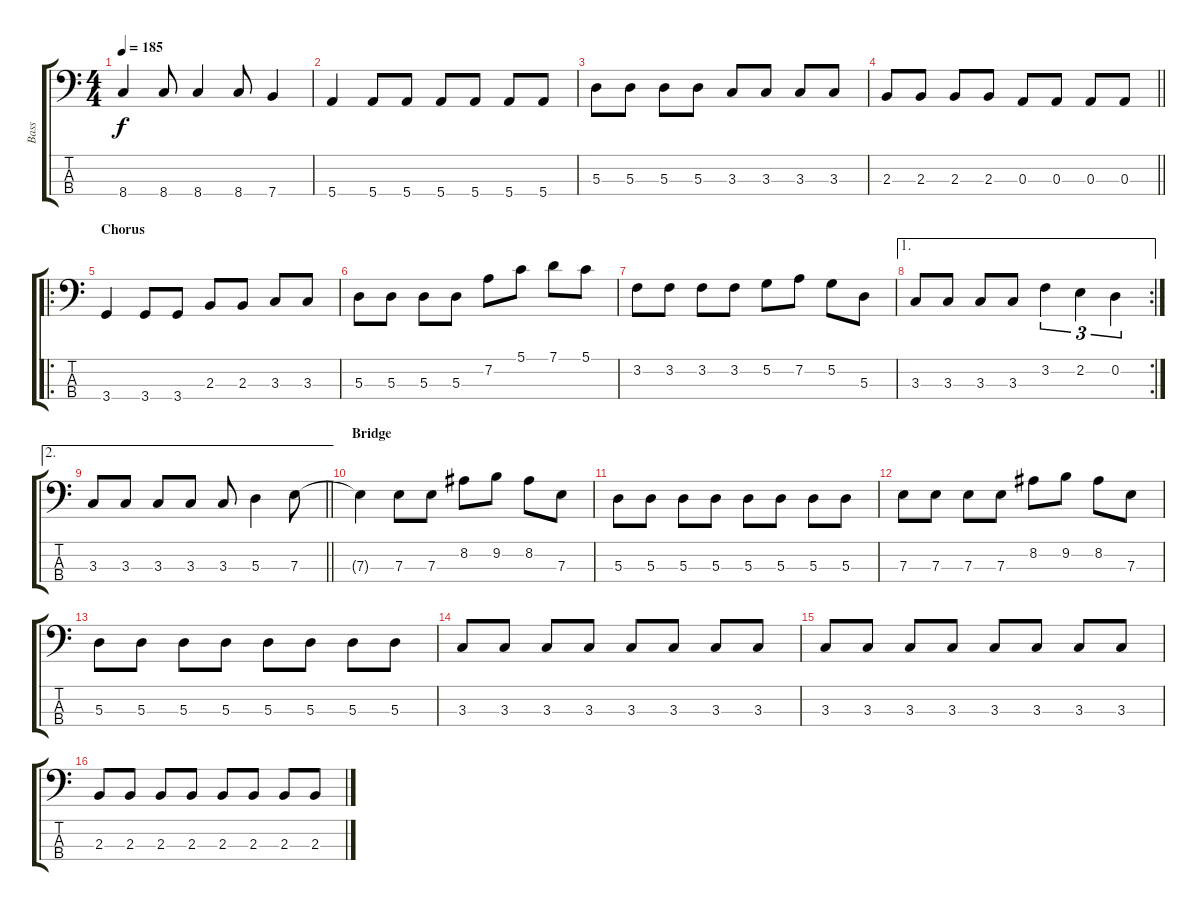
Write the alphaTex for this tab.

\track ("Bass" "Bass") {instrument electricbassfinger}
\staff {score tabs}
\tuning (G2 D2 A1 E1) {hide}
\ts (4 4)
\tempo 185
\clef f4
\ks c
8.4.4{dy f} 8.4.8 8.4.4 8.4.8 7.4.4 |
5.4.4 5.4.8 5.4.8 5.4.8 5.4.8 5.4.8 5.4.8 |
5.3.8 5.3.8 5.3.8 5.3.8 3.3.8 3.3.8 3.3.8 3.3.8 |
\barLineRight lightlight
2.3.8 2.3.8 2.3.8 2.3.8 0.3.8 0.3.8 0.3.8 0.3.8 |
\ro
\section ("" "Chorus")
3.4.4 3.4.8 3.4.8 2.3.8 2.3.8 3.3.8 3.3.8 |
5.3.8 5.3.8 5.3.8 5.3.8 7.2.8 5.1.8 7.1.8 5.1.8 |
3.2.8 3.2.8 3.2.8 3.2.8 5.2.8 7.2.8 5.2.8 5.3.8 |
\ae 1
\rc 2
3.3.8 3.3.8 3.3.8 3.3.8 3.2.4{tu (3 2)} 2.2.4{tu (3 2)} 0.2.4{tu (3 2)} |
\ae 2
\barLineRight lightlight
3.3.8 3.3.8 3.3.8 3.3.8 3.3.8 5.3.4 7.3.8 |
\section ("" "Bridge")
7.3{t}.4 7.3.8 7.3.8 8.2.8 9.2.8 8.2.8 7.3.8 |
5.3.8 5.3.8 5.3.8 5.3.8 5.3.8 5.3.8 5.3.8 5.3.8 |
7.3.8 7.3.8 7.3.8 7.3.8 8.2.8 9.2.8 8.2.8 7.3.8 |
5.3.8 5.3.8 5.3.8 5.3.8 5.3.8 5.3.8 5.3.8 5.3.8 |
3.3.8 3.3.8 3.3.8 3.3.8 3.3.8 3.3.8 3.3.8 3.3.8 |
3.3.8 3.3.8 3.3.8 3.3.8 3.3.8 3.3.8 3.3.8 3.3.8 |
2.3.8 2.3.8 2.3.8 2.3.8 2.3.8 2.3.8 2.3.8 2.3.8
